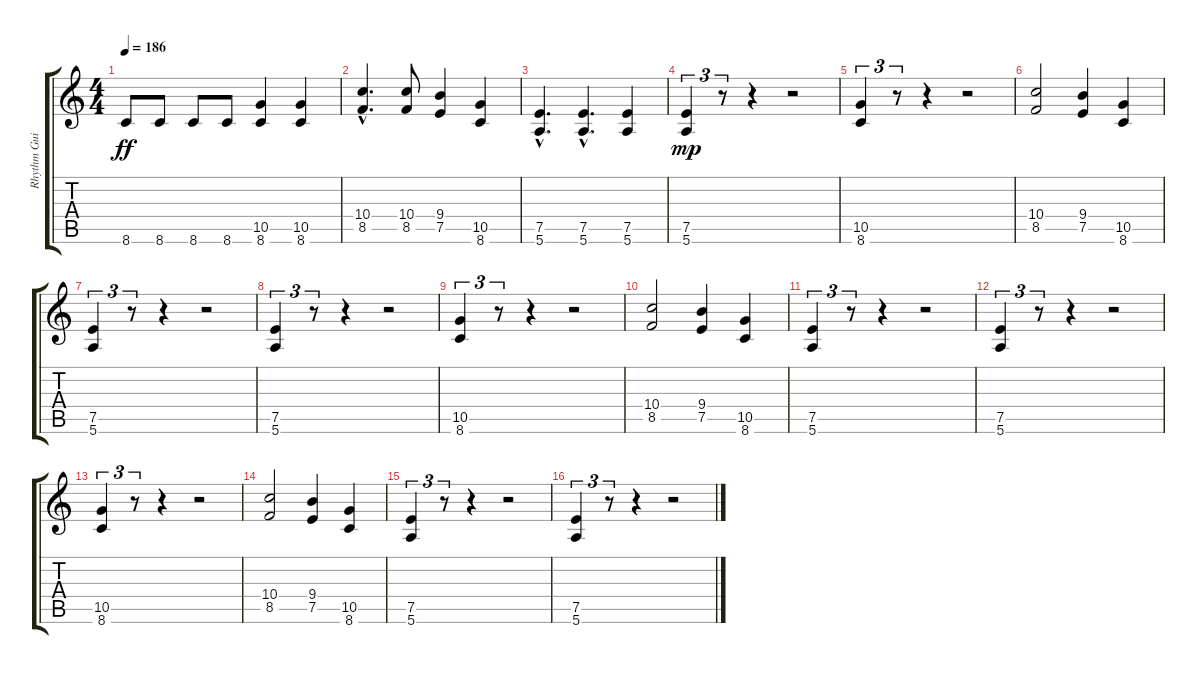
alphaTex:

\track ("Rhythm Guitar" "Rhythm Gui") {instrument overdrivenguitar}
\staff {score tabs}
\tuning (E4 B3 G3 D3 A2 E2) {hide}
\ts (4 4)
\tempo 186
\clef g2
\ks c
8.6.8{dy ff} 8.6.8 8.6.8 8.6.8 (10.5 8.6).4 (10.5 8.6).4 |
(10.4{hac} 8.5{hac}).4{d} (10.4 8.5).8 (9.4 7.5).4 (10.5 8.6).4 |
(7.5{hac} 5.6{hac}).4{d} (7.5{hac} 5.6{hac}).4{d} (7.5 5.6).4 |
(7.5 5.6).4{tu (3 2) dy mp} r.8{tu (3 2)} r.4 r.2 |
(10.5 8.6).4{tu (3 2)} r.8{tu (3 2)} r.4 r.2 |
(10.4 8.5).2 (9.4 7.5).4 (10.5 8.6).4 |
(7.5 5.6).4{tu (3 2)} r.8{tu (3 2)} r.4 r.2 |
(7.5 5.6).4{tu (3 2)} r.8{tu (3 2)} r.4 r.2 |
(10.5 8.6).4{tu (3 2)} r.8{tu (3 2)} r.4 r.2 |
(10.4 8.5).2 (9.4 7.5).4 (10.5 8.6).4 |
(7.5 5.6).4{tu (3 2)} r.8{tu (3 2)} r.4 r.2 |
(7.5 5.6).4{tu (3 2)} r.8{tu (3 2)} r.4 r.2 |
(10.5 8.6).4{tu (3 2)} r.8{tu (3 2)} r.4 r.2 |
(10.4 8.5).2 (9.4 7.5).4 (10.5 8.6).4 |
(7.5 5.6).4{tu (3 2)} r.8{tu (3 2)} r.4 r.2 |
(7.5 5.6).4{tu (3 2)} r.8{tu (3 2)} r.4 r.2
